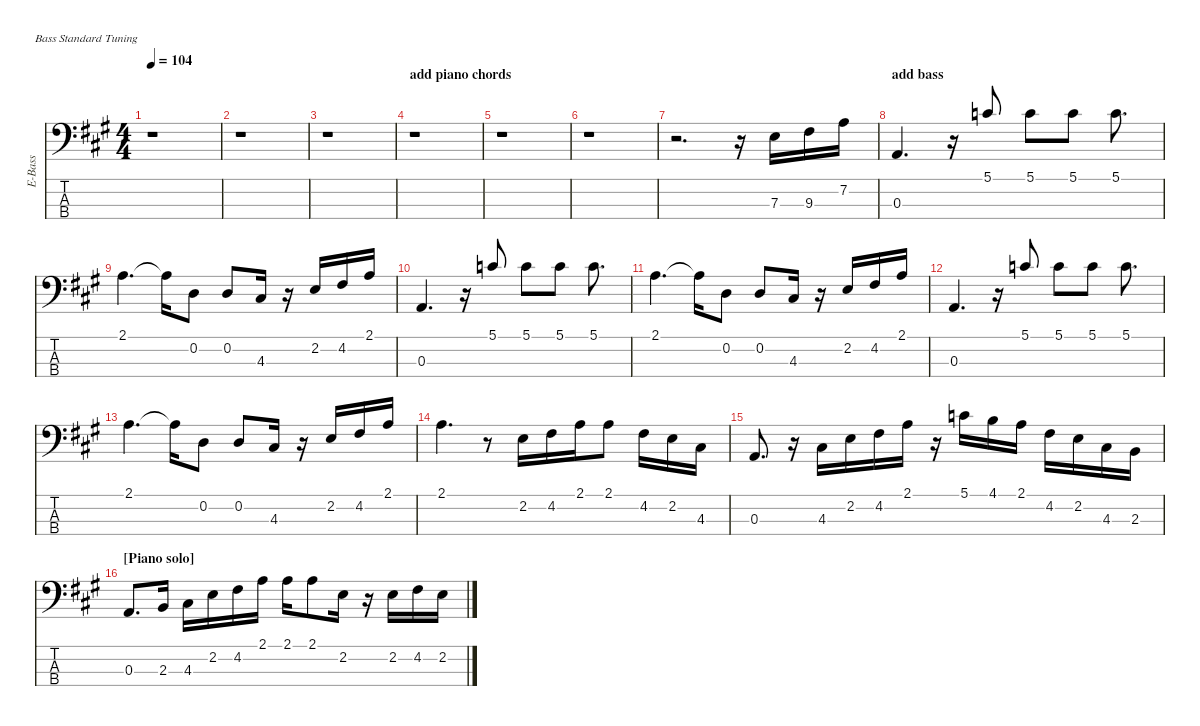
\hideDynamics
\bracketExtendMode nobrackets
\otherSystemsTrackNameOrientation horizontal
\track ("Bass" "E-Bass") {defaultSystemsLayout 4 instrument electricbassfinger}
\staff {score tabs}
\tuning (G2 D2 A1 E1)
\ts (4 4)
\tempo 104
\clef f4
\ks a
r.1{dy f beam Down} |
r.1{beam Down} |
r.1{beam Down} |
\section ("" "add piano chords")
r.1{beam Down} |
r.1{beam Down} |
r.1{beam Down} |
r.2{d beam Down} r.16{beam Down} 7.3{acc forcenatural}.16{beam Down} 9.3{acc #}.16{beam Down} 7.2{acc forcenatural}.16{beam Down} |
\section ("" "add bass")
0.3{acc forcenatural}.4{d beam Up} r.16{beam Up} 5.1{acc forcenatural}.8{beam Down} 5.1{acc forcenatural}.8{beam Down} 5.1{acc forcenatural}.8{beam Down} 5.1{acc forcenatural}.8{d beam Down} |
2.1{acc forcenatural}.4{d beam Down} 2.1{t acc forcenatural}.16{beam Down} 0.2{acc forcenatural}.8{beam Down} 0.2{acc forcenatural}.8{beam Up} 4.3{acc #}.16{beam Up} r.16{beam Up} 2.2{acc forcenatural}.16{beam Down} 4.2{acc #}.16{beam Down} 2.1{acc forcenatural}.16{beam Down} |
0.3{acc forcenatural}.4{d beam Up} r.16{beam Up} 5.1{acc forcenatural}.8{beam Down} 5.1{acc forcenatural}.8{beam Down} 5.1{acc forcenatural}.8{beam Down} 5.1{acc forcenatural}.8{d beam Down} |
2.1{acc forcenatural}.4{d beam Down} 2.1{t acc forcenatural}.16{beam Down} 0.2{acc forcenatural}.8{beam Down} 0.2{acc forcenatural}.8{beam Up} 4.3{acc #}.16{beam Up} r.16{beam Up} 2.2{acc forcenatural}.16{beam Down} 4.2{acc #}.16{beam Down} 2.1{acc forcenatural}.16{beam Down} |
0.3{acc forcenatural}.4{d beam Up} r.16{beam Up} 5.1{acc forcenatural}.8{beam Down} 5.1{acc forcenatural}.8{beam Down} 5.1{acc forcenatural}.8{beam Down} 5.1{acc forcenatural}.8{d beam Down} |
2.1{acc forcenatural}.4{d beam Down} 2.1{t acc forcenatural}.16{beam Down} 0.2{acc forcenatural}.8{beam Down} 0.2{acc forcenatural}.8{beam Up} 4.3{acc #}.16{beam Up} r.16{beam Up} 2.2{acc forcenatural}.16{beam Down} 4.2{acc #}.16{beam Down} 2.1{acc forcenatural}.16{beam Down} |
2.1{acc forcenatural}.4{d beam Down} r.8{beam Down} 2.2{acc forcenatural}.16{beam Down} 4.2{acc #}.16{beam Down} 2.1{acc forcenatural}.16{beam Down} 2.1{acc forcenatural}.8{beam Down} 4.2{acc #}.16{beam Down} 2.2{acc forcenatural}.16{beam Down} 4.3{acc #}.16{beam Down} |
0.3{acc forcenatural}.8{d beam Up} r.16{beam Up} 4.3{acc #}.16{beam Down} 2.2{acc forcenatural}.16{beam Down} 4.2{acc #}.16{beam Down} 2.1{acc forcenatural}.16{beam Down} r.16{beam Down} 5.1{acc forcenatural}.16{beam Down} 4.1{acc forcenatural}.16{beam Down} 2.1{acc forcenatural}.16{beam Down} 4.2{acc #}.16{beam Down} 2.2{acc forcenatural}.16{beam Down} 4.3{acc #}.16{beam Down} 2.3{acc forcenatural}.16{beam Down} |
\section ("" "[Piano solo]")
0.3{acc forcenatural}.8{d beam Up} 2.3{acc forcenatural}.16{beam Up} 4.3{acc #}.16{beam Down} 2.2{acc forcenatural}.16{beam Down} 4.2{acc #}.16{beam Down} 2.1{acc forcenatural}.16{beam Down} 2.1{acc forcenatural}.16{beam Down} 2.1{acc forcenatural}.8{beam Down} 2.2{acc forcenatural}.16{beam Down} r.16{beam Down} 2.2{acc forcenatural}.16{beam Down} 4.2{acc #}.16{beam Down} 2.2{acc forcenatural}.16{beam Down}
